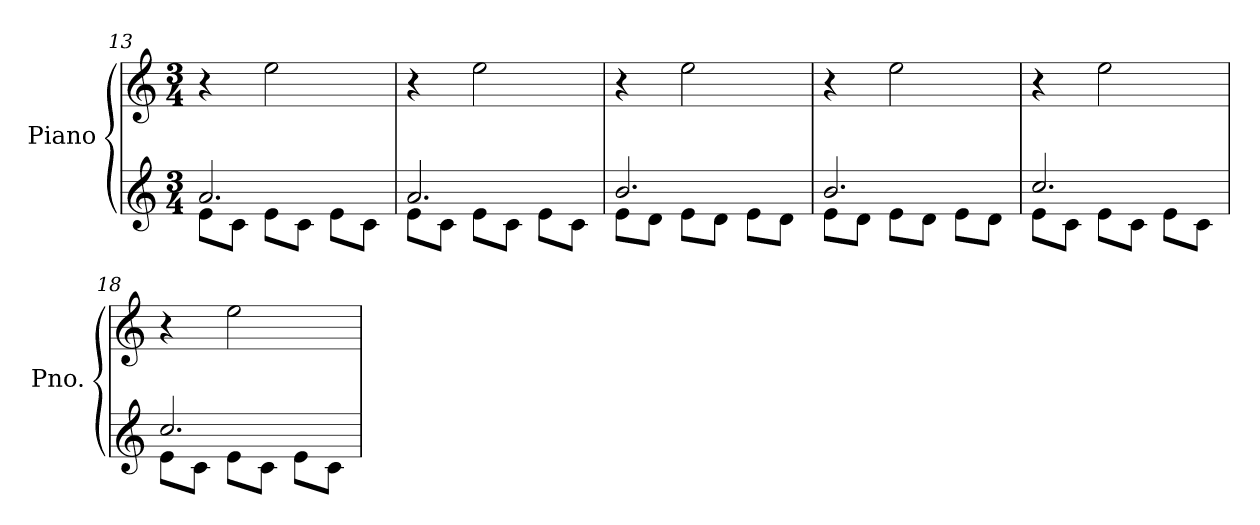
**kern	**kern
*part1	*part1
*staff2	*staff1
*I"Piano	*
*I'Pno.	*
!!LO:LB:g=z
*clefG2	*clefG2
*k[]	*k[]
*M3/4	*M3/4
=13	=13
*^	*
2.a/	8e\L	4r
.	8c\J	.
.	8e\L	2ee\
.	8c\J	.
.	8e\L	.
.	8c\J	.
=14	=14	=14
2.a/	8e\L	4r
.	8c\J	.
.	8e\L	2ee\
.	8c\J	.
.	8e\L	.
.	8c\J	.
=15	=15	=15
2.b/	8e\L	4r
.	8d\J	.
.	8e\L	2ee\
.	8d\J	.
.	8e\L	.
.	8d\J	.
!!LO:PB:g=z
=16	=16	=16
2.b/	8e\L	4r
.	8d\J	.
.	8e\L	2ee\
.	8d\J	.
.	8e\L	.
.	8d\J	.
=17	=17	=17
2.cc/	8e\L	4r
.	8c\J	.
.	8e\L	2ee\
.	8c\J	.
.	8e\L	.
.	8c\J	.
=18	=18	=18
2.cc/	8e\L	4r
.	8c\J	.
.	8e\L	2ee\
.	8c\J	.
.	8e\L	.
.	8c\J	.
*v	*v	*
=	=
*-	*-
